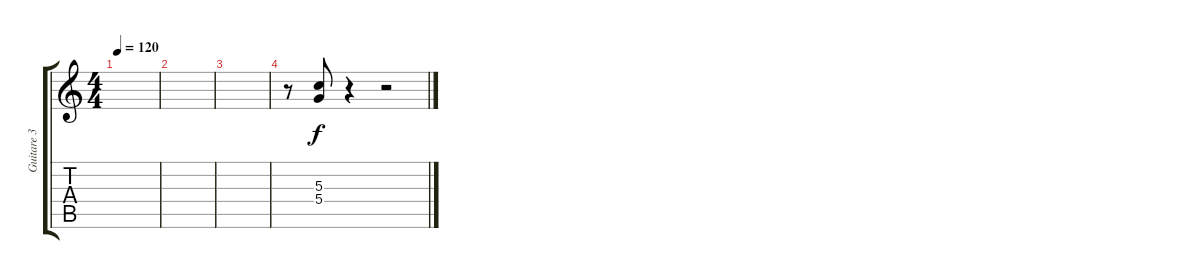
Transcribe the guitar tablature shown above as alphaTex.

\track ("Guitare 3" "Guitare 3") {instrument overdrivenguitar}
\staff {score tabs}
\tuning (E4 B3 G3 D3 A2 E2) {hide}
\ts (4 4)
\tempo 120
\clef g2
\ks c
|
|
|
r.8 (5.3 5.4).8 r.4 r.2
